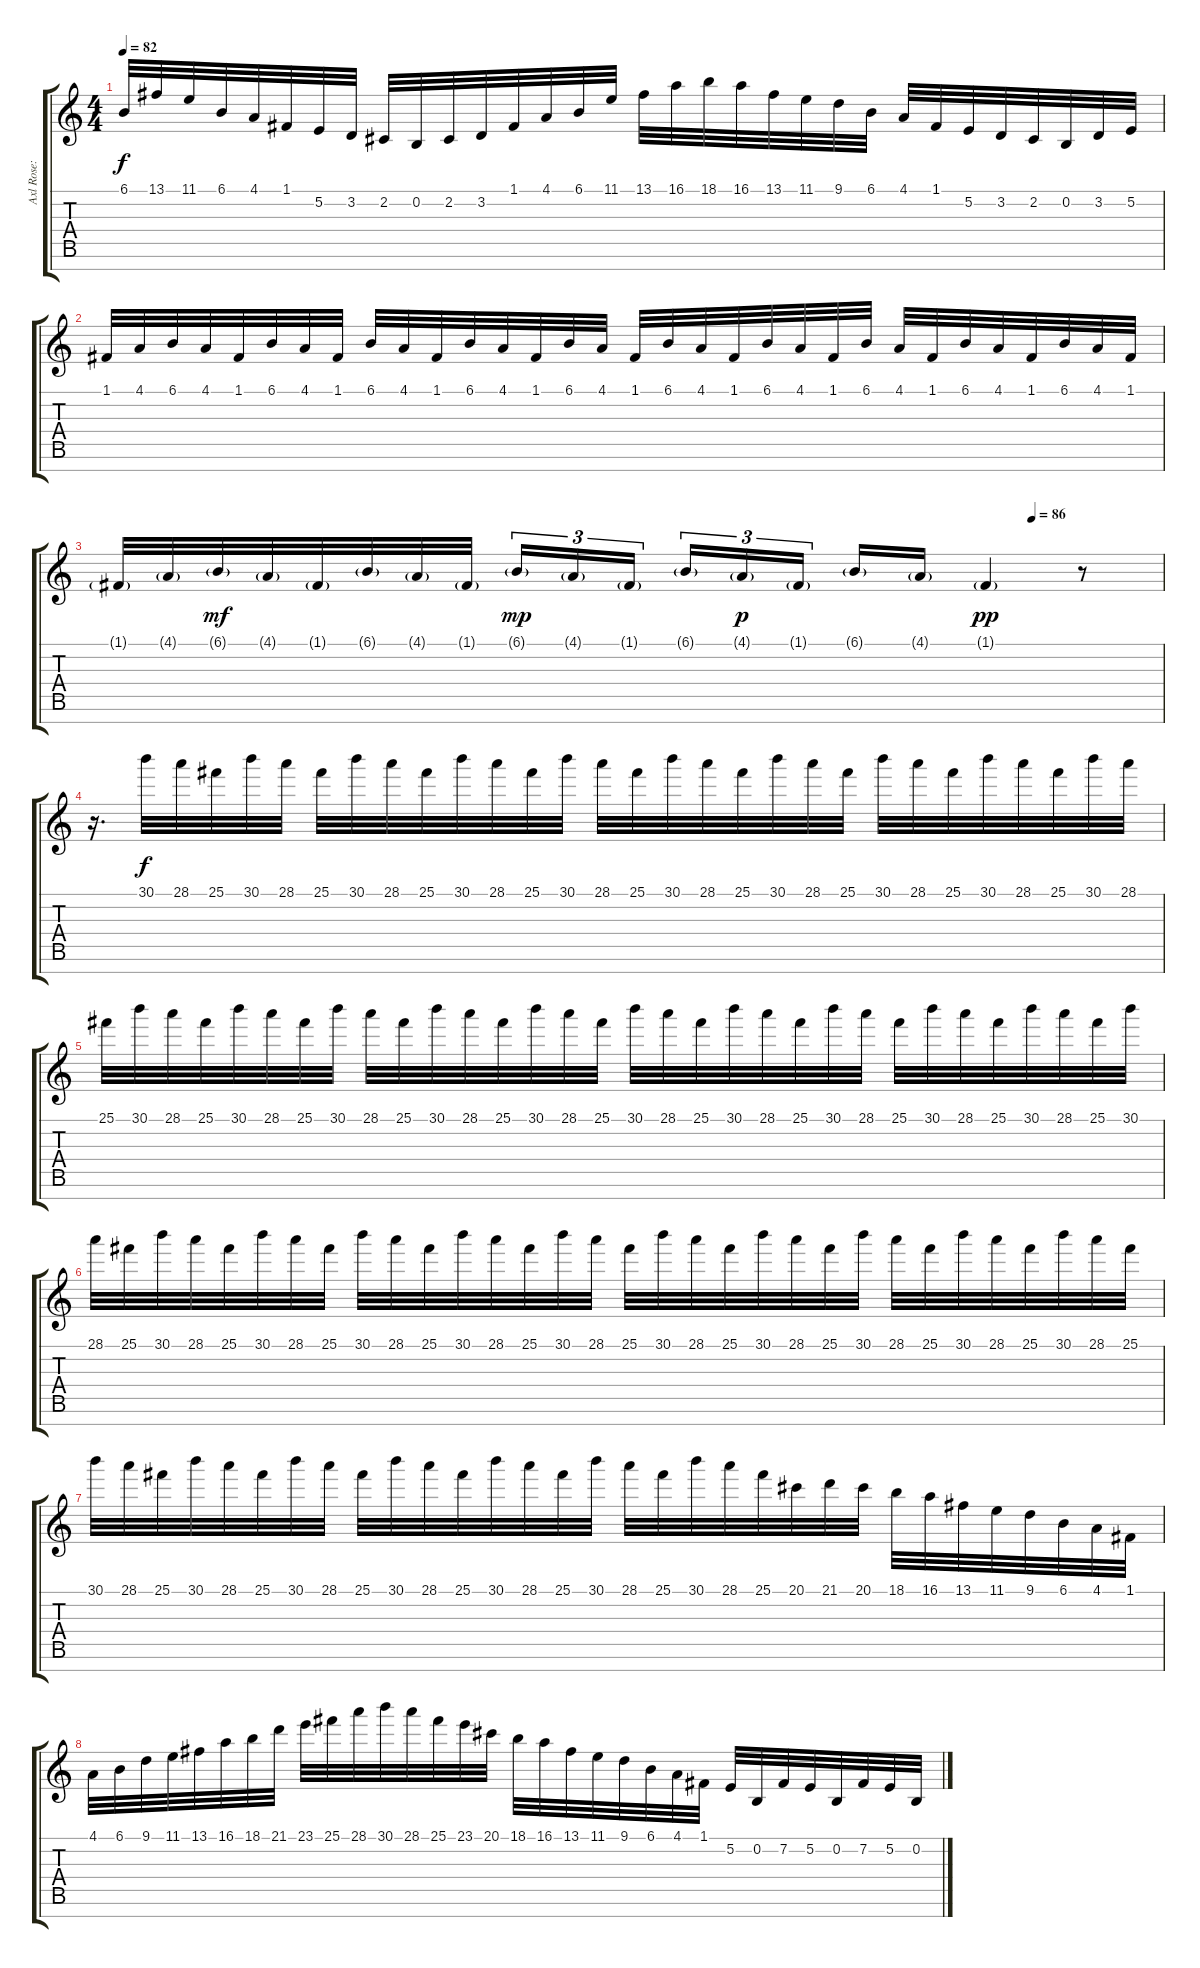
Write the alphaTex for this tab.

\track ("Axl Rose: (Mão Direita)" "Axl Rose: ") {instrument acousticgrandpiano}
\staff {score tabs}
\tuning (F4 B3 G3 D3 A2 E2 B1) {hide}
\ts (4 4)
\tempo 82
\clef g2
\ks c
6.1.32{dy f} 13.1.32 11.1.32 6.1.32 4.1.32 1.1.32 5.2.32 3.2.32 2.2.32 0.2.32 2.2.32 3.2.32 1.1.32 4.1.32 6.1.32 11.1.32 13.1.32 16.1.32 18.1.32 16.1.32 13.1.32 11.1.32 9.1.32 6.1.32 4.1.32 1.1.32 5.2.32 3.2.32 2.2.32 0.2.32 3.2.32 5.2.32 |
1.1.32 4.1.32 6.1.32 4.1.32 1.1.32 6.1.32 4.1.32 1.1.32 6.1.32 4.1.32 1.1.32 6.1.32 4.1.32 1.1.32 6.1.32 4.1.32 1.1.32 6.1.32 4.1.32 1.1.32 6.1.32 4.1.32 1.1.32 6.1.32 4.1.32 1.1.32 6.1.32 4.1.32 1.1.32 6.1.32 4.1.32 1.1.32 |
\tempo (86 0.875)
1.1{g}.32{volume 12} 4.1{g}.32 6.1{g}.32{dy mf} 4.1{g}.32 1.1{g}.32 6.1{g}.32{volume 9} 4.1{g}.32 1.1{g}.32 6.1{g}.16{tu (3 2) dy mp} 4.1{g}.16{tu (3 2)} 1.1{g}.16{tu (3 2) volume 7} 6.1{g}.16{tu (3 2)} 4.1{g}.16{tu (3 2) dy p} 1.1{g}.16{tu (3 2)} 6.1{g}.16{volume 2} 4.1{g}.16 1.1{g}.4{dy pp} r.8{volume 15} |
r.16{d} 30.1.32{dy f} 28.1.32 25.1.32 30.1.32 28.1.32 25.1.32 30.1.32 28.1.32 25.1.32 30.1.32 28.1.32 25.1.32 30.1.32 28.1.32 25.1.32 30.1.32 28.1.32 25.1.32 30.1.32 28.1.32 25.1.32 30.1.32 28.1.32 25.1.32 30.1.32 28.1.32 25.1.32 30.1.32 28.1.32 |
25.1.32 30.1.32 28.1.32 25.1.32 30.1.32 28.1.32 25.1.32 30.1.32 28.1.32 25.1.32 30.1.32 28.1.32 25.1.32 30.1.32 28.1.32 25.1.32 30.1.32 28.1.32 25.1.32 30.1.32 28.1.32 25.1.32 30.1.32 28.1.32 25.1.32 30.1.32 28.1.32 25.1.32 30.1.32 28.1.32 25.1.32 30.1.32 |
28.1.32 25.1.32 30.1.32 28.1.32 25.1.32 30.1.32 28.1.32 25.1.32 30.1.32 28.1.32 25.1.32 30.1.32 28.1.32 25.1.32 30.1.32 28.1.32 25.1.32 30.1.32 28.1.32 25.1.32 30.1.32 28.1.32 25.1.32 30.1.32 28.1.32 25.1.32 30.1.32 28.1.32 25.1.32 30.1.32 28.1.32 25.1.32 |
30.1.32 28.1.32 25.1.32 30.1.32 28.1.32 25.1.32 30.1.32 28.1.32 25.1.32 30.1.32 28.1.32 25.1.32 30.1.32 28.1.32 25.1.32 30.1.32 28.1.32 25.1.32 30.1.32 28.1.32 25.1.32 20.1.32 21.1.32 20.1.32 18.1.32 16.1.32 13.1.32 11.1.32 9.1.32 6.1.32 4.1.32 1.1.32 |
4.1.32 6.1.32 9.1.32 11.1.32 13.1.32 16.1.32 18.1.32 21.1.32 23.1.32 25.1.32 28.1.32 30.1.32 28.1.32 25.1.32 23.1.32 20.1.32 18.1.32 16.1.32 13.1.32 11.1.32 9.1.32 6.1.32 4.1.32 1.1.32 5.2.32 0.2.32 7.2.32 5.2.32 0.2.32 7.2.32 5.2.32 0.2.32
